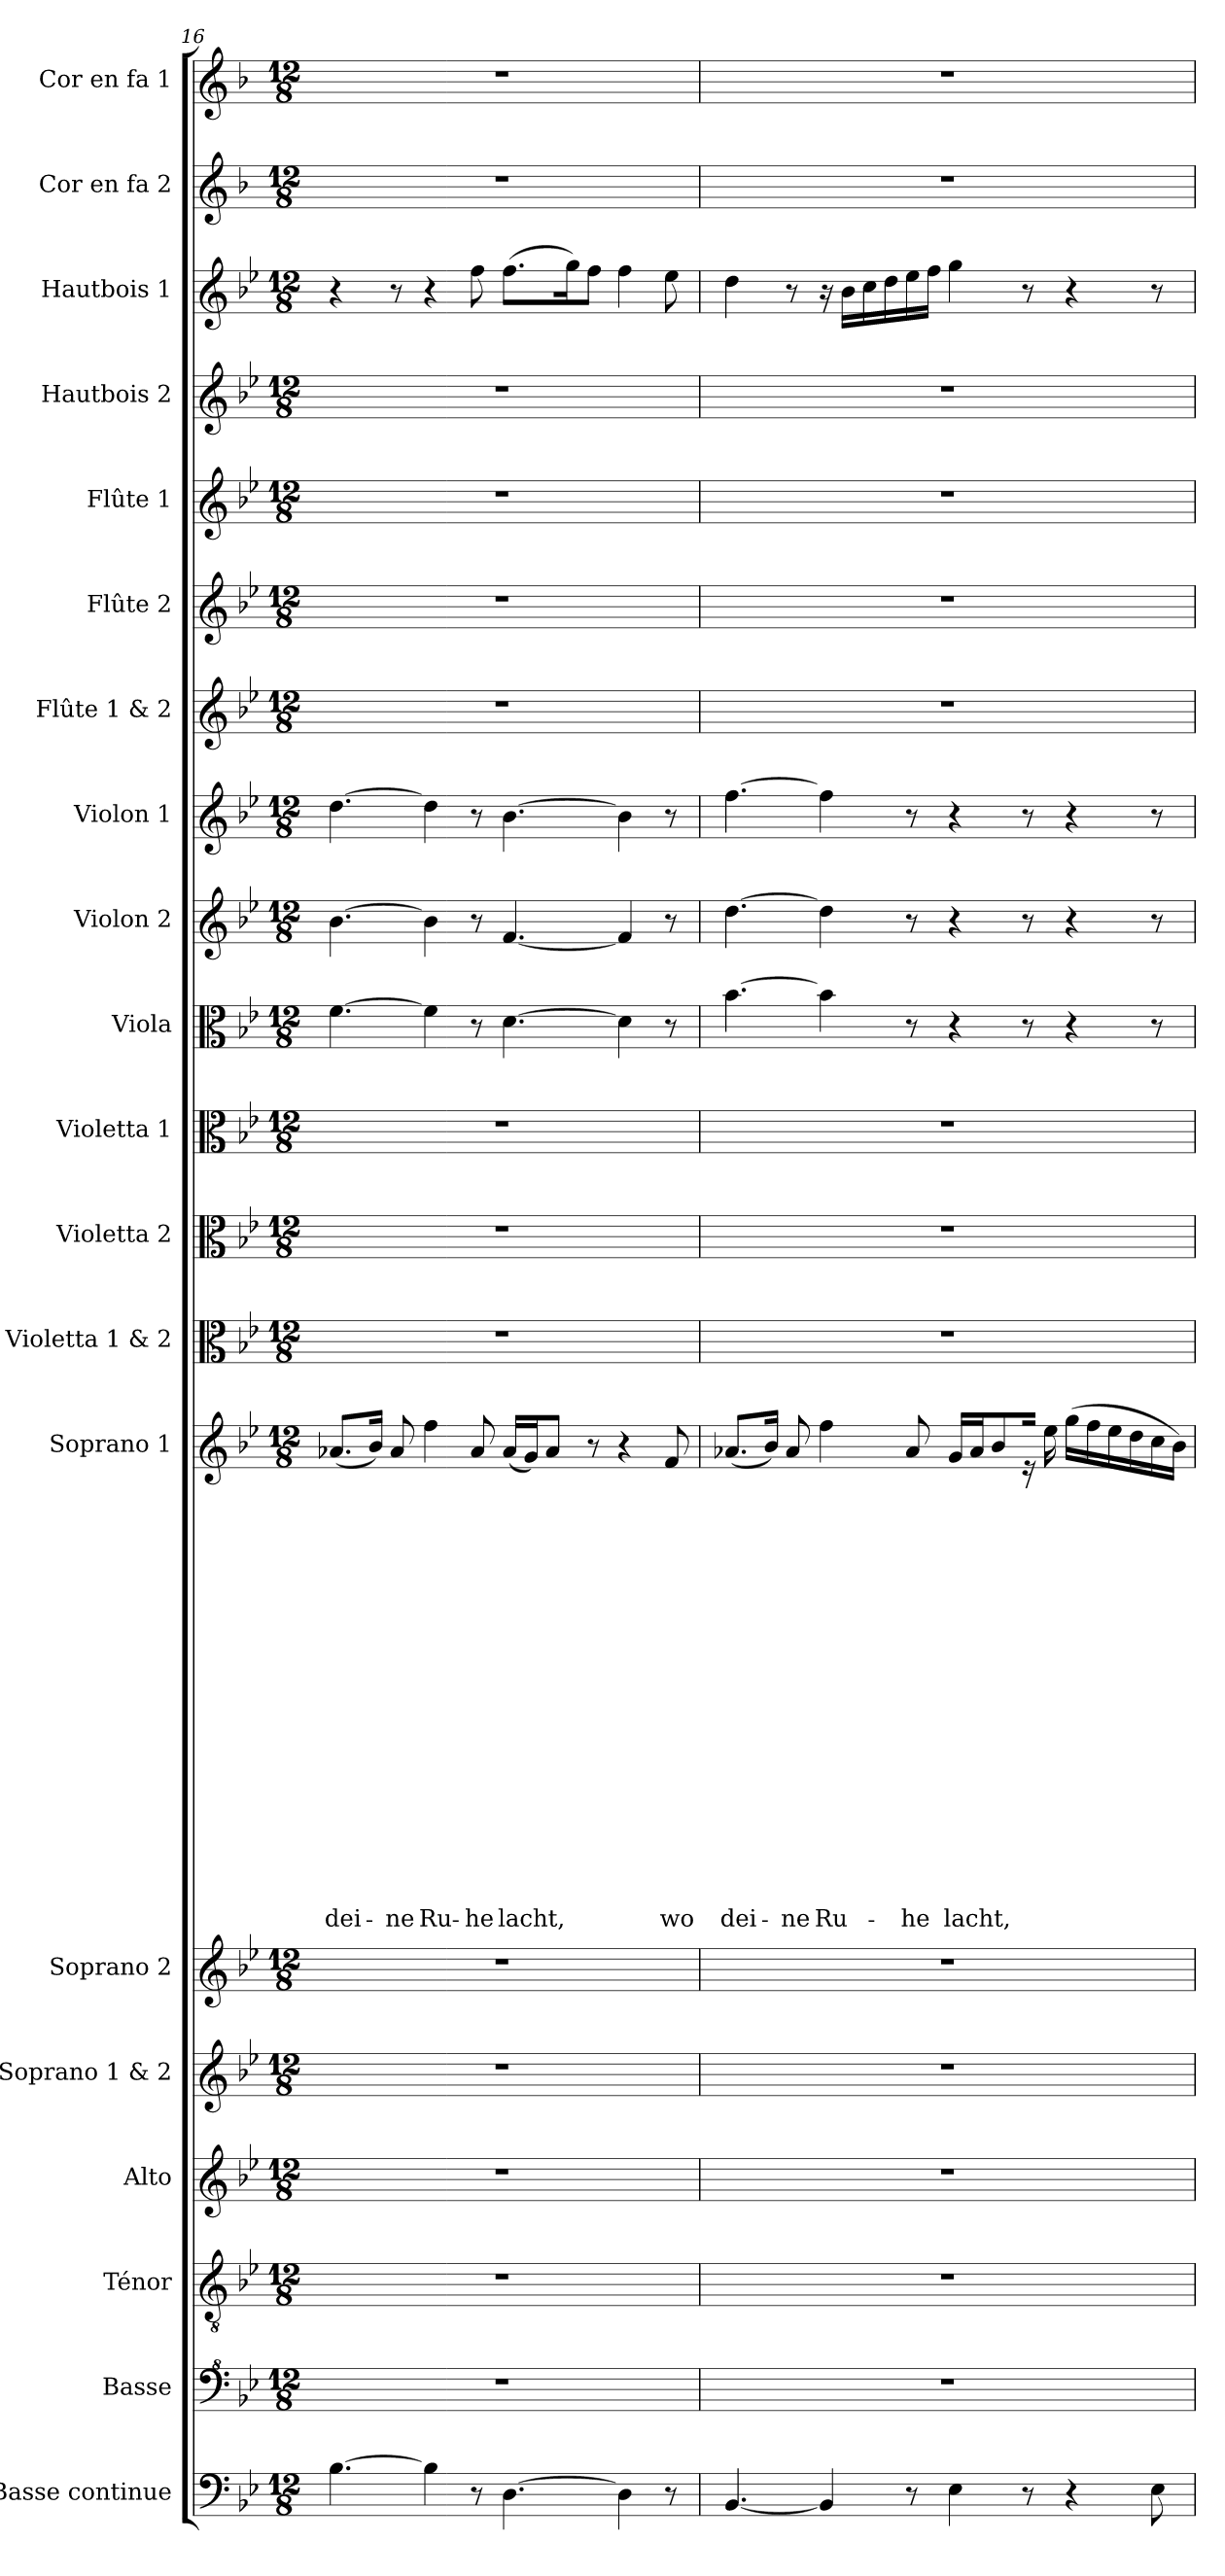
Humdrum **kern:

**kern	**kern	**kern	**kern	**kern	**kern	**kern	**text	**text	**text	**text	**text	**text	**text	**text	**text	**text	**text	**text	**text	**text	**text	**text	**text	**text	**text	**kern	**kern	**kern	**kern	**kern	**kern	**kern	**kern	**kern	**kern	**kern	**kern	**kern
*part20	*part19	*part18	*part17	*part16	*part15	*part14	*part14	*part14	*part14	*part14	*part14	*part14	*part14	*part14	*part14	*part14	*part14	*part14	*part14	*part14	*part14	*part14	*part14	*part14	*part14	*part13	*part12	*part11	*part10	*part9	*part8	*part7	*part6	*part5	*part4	*part3	*part2	*part1
*staff20	*staff19	*staff18	*staff17	*staff16	*staff15	*staff14	*staff14	*staff14	*staff14	*staff14	*staff14	*staff14	*staff14	*staff14	*staff14	*staff14	*staff14	*staff14	*staff14	*staff14	*staff14	*staff14	*staff14	*staff14	*staff14	*staff13	*staff12	*staff11	*staff10	*staff9	*staff8	*staff7	*staff6	*staff5	*staff4	*staff3	*staff2	*staff1
*I"Basse continue	*I"Basse	*I"Ténor	*I"Alto	*I"Soprano 1 & 2	*I"Soprano 2	*I"Soprano 1	*	*	*	*	*	*	*	*	*	*	*	*	*	*	*	*	*	*	*	*I"Violetta 1 & 2	*I"Violetta 2	*I"Violetta 1	*I"Viola	*I"Violon 2	*I"Violon 1	*I"Flûte 1 & 2	*I"Flûte 2	*I"Flûte 1	*I"Hautbois 2	*I"Hautbois 1	*I"Cor en fa 2	*I"Cor en fa 1
*I'BC	*I'Bas	*I'T	*I'A	*	*I'S 2	*I'S 1	*	*	*	*	*	*	*	*	*	*	*	*	*	*	*	*	*	*	*	*	*I'Vta 2	*I'Vta 1	*I'Vla	*I'Vln 2	*I'Vln 1	*	*I'Fl 2	*I'Fl 1	*I'Hb 2	*I'Hb 1	*I'Cor 2	*I'Cor 1
*clefF4	*clefF^4	*clefGv2	*clefG2	*clefG2	*clefG2	*clefG2	*	*	*	*	*	*	*	*	*	*	*	*	*	*	*	*	*	*	*	*clefC3	*clefC3	*clefC3	*clefC3	*clefG2	*clefG2	*clefG2	*clefG2	*clefG2	*clefG2	*clefG2	*clefG2	*clefG2
*ITrd7c12	*	*	*	*	*	*	*	*	*	*	*	*	*	*	*	*	*	*	*	*	*	*	*	*	*	*	*	*	*	*	*	*	*	*	*	*	*ITrd4c7	*ITrd4c7
*k[b-e-]	*k[b-e-]	*k[b-e-]	*k[b-e-]	*k[b-e-]	*k[b-e-]	*k[b-e-]	*	*	*	*	*	*	*	*	*	*	*	*	*	*	*	*	*	*	*	*k[b-e-]	*k[b-e-]	*k[b-e-]	*k[b-e-]	*k[b-e-]	*k[b-e-]	*k[b-e-]	*k[b-e-]	*k[b-e-]	*k[b-e-]	*k[b-e-]	*k[b-e-]	*k[b-e-]
*B-:	*B-:	*B-:	*B-:	*B-:	*B-:	*B-:	*	*	*	*	*	*	*	*	*	*	*	*	*	*	*	*	*	*	*	*B-:	*B-:	*B-:	*B-:	*B-:	*B-:	*B-:	*B-:	*B-:	*B-:	*B-:	*B-:	*B-:
*M12/8	*M12/8	*M12/8	*M12/8	*M12/8	*M12/8	*M12/8	*	*	*	*	*	*	*	*	*	*	*	*	*	*	*	*	*	*	*	*M12/8	*M12/8	*M12/8	*M12/8	*M12/8	*M12/8	*M12/8	*M12/8	*M12/8	*M12/8	*M12/8	*M12/8	*M12/8
=16	=16	=16	=16	=16	=16	=16	=16	=16	=16	=16	=16	=16	=16	=16	=16	=16	=16	=16	=16	=16	=16	=16	=16	=16	=16	=16	=16	=16	=16	=16	=16	=16	=16	=16	=16	=16	=16	=16
!	!	!	!	!	!	!	!	!	!	!	!	!	!	!	!	!	!	!	!	!	!	!	!	!	!LO:LY:b	!	!	!	!	!	!	!	!	!	!	!	!	!
[4.BB-\	1.r	1.r	1.r	1.r	1.r	(<8.a-X/L	.	.	.	.	.	.	.	.	.	.	.	.	.	.	.	.	.	.	dei-	1.r	1.r	1.r	[4.f\	[4.b-\	[4.dd\	1.r	1.r	1.r	1.r	4r	1.r	1.r
.	.	.	.	.	.	16b-/Jk)	.	.	.	.	.	.	.	.	.	.	.	.	.	.	.	.	.	.	.	.	.	.	.	.	.	.	.	.	.	.	.	.
!	!	!	!	!	!	!	!	!	!	!	!	!	!	!	!	!	!	!	!	!	!	!	!	!	!LO:LY:b	!	!	!	!	!	!	!	!	!	!	!	!	!
.	.	.	.	.	.	8a-/	.	.	.	.	.	.	.	.	.	.	.	.	.	.	.	.	.	.	-ne	.	.	.	.	.	.	.	.	.	.	8r	.	.
!	!	!	!	!	!	!	!	!	!	!	!	!	!	!	!	!	!	!	!	!	!	!	!	!	!LO:LY:b	!	!	!	!	!	!	!	!	!	!	!	!	!
4BB-\]	.	.	.	.	.	4ff\	.	.	.	.	.	.	.	.	.	.	.	.	.	.	.	.	.	.	Ru-	.	.	.	4f\]	4b-\]	4dd\]	.	.	.	.	4r	.	.
!	!	!	!	!	!	!	!	!	!	!	!	!	!	!	!	!	!	!	!	!	!	!	!	!	!LO:LY:b	!	!	!	!	!	!	!	!	!	!	!	!	!
8r	.	.	.	.	.	8a-/	.	.	.	.	.	.	.	.	.	.	.	.	.	.	.	.	.	.	-he	.	.	.	8r	8r	8r	.	.	.	.	8ff\	.	.
!	!	!	!	!	!	!	!	!	!	!	!	!	!	!	!	!	!	!	!	!	!	!	!	!	!LO:LY:b	!	!	!	!	!	!	!	!	!	!	!	!	!
[4.DD\	.	.	.	.	.	(<16a-/LL	.	.	.	.	.	.	.	.	.	.	.	.	.	.	.	.	.	.	lacht,	.	.	.	[4.d\	[4.f/	[4.b-\	.	.	.	.	(>8.ff\L	.	.
.	.	.	.	.	.	16g/J)	.	.	.	.	.	.	.	.	.	.	.	.	.	.	.	.	.	.	.	.	.	.	.	.	.	.	.	.	.	.	.	.
.	.	.	.	.	.	8a-/J	.	.	.	.	.	.	.	.	.	.	.	.	.	.	.	.	.	.	.	.	.	.	.	.	.	.	.	.	.	.	.	.
.	.	.	.	.	.	.	.	.	.	.	.	.	.	.	.	.	.	.	.	.	.	.	.	.	.	.	.	.	.	.	.	.	.	.	.	16gg\k)	.	.
.	.	.	.	.	.	8r	.	.	.	.	.	.	.	.	.	.	.	.	.	.	.	.	.	.	.	.	.	.	.	.	.	.	.	.	.	8ff\J	.	.
4DD\]	.	.	.	.	.	4r	.	.	.	.	.	.	.	.	.	.	.	.	.	.	.	.	.	.	.	.	.	.	4d\]	4f/]	4b-\]	.	.	.	.	4ff\	.	.
!	!	!	!	!	!	!	!	!	!	!	!	!	!	!	!	!	!	!	!	!	!	!	!	!	!LO:LY:b	!	!	!	!	!	!	!	!	!	!	!	!	!
8r	.	.	.	.	.	8f/	.	.	.	.	.	.	.	.	.	.	.	.	.	.	.	.	.	.	wo	.	.	.	8r	8r	8r	.	.	.	.	8ee-\	.	.
!!LO:PB:g=z
=17	=17	=17	=17	=17	=17	=17	=17	=17	=17	=17	=17	=17	=17	=17	=17	=17	=17	=17	=17	=17	=17	=17	=17	=17	=17	=17	=17	=17	=17	=17	=17	=17	=17	=17	=17	=17	=17	=17
!	!	!	!	!	!	!	!	!	!	!	!	!	!	!	!	!	!	!	!	!	!	!	!	!	!LO:LY:b	!	!	!	!	!	!	!	!	!	!	!	!	!
*	*	*	*	*	*	*^	*	*	*	*	*	*	*	*	*	*	*	*	*	*	*	*	*	*	*	*	*	*	*	*	*	*	*	*	*	*	*	*
[4.BBB-/	1.r	1.r	1.r	1.r	1.r	(>8.a-X/L	4ryy	.	.	.	.	.	.	.	.	.	.	.	.	.	.	.	.	.	.	dei-	1.r	1.r	1.r	[4.b-\	[4.dd\	[4.ff\	1.r	1.r	1.r	1.r	4dd\	1.r	1.r
.	.	.	.	.	.	16b-/Jk)	.	.	.	.	.	.	.	.	.	.	.	.	.	.	.	.	.	.	.	.	.	.	.	.	.	.	.	.	.	.	.	.	.
!	!	!	!	!	!	!	!	!	!	!	!	!	!	!	!	!	!	!	!	!	!	!	!	!	!	!LO:LY:b	!	!	!	!	!	!	!	!	!	!	!	!	!
.	.	.	.	.	.	8a-/	8ryy	.	.	.	.	.	.	.	.	.	.	.	.	.	.	.	.	.	.	-ne	.	.	.	.	.	.	.	.	.	.	8r	.	.
!	!	!	!	!	!	!	!	!	!	!	!	!	!	!	!	!	!	!	!	!	!	!	!	!	!	!LO:LY:b	!	!	!	!	!	!	!	!	!	!	!	!	!
4BBB-/]	.	.	.	.	.	4ff\	4ryy	.	.	.	.	.	.	.	.	.	.	.	.	.	.	.	.	.	.	Ru-	.	.	.	4b-\]	4dd\]	4ff\]	.	.	.	.	16r	.	.
.	.	.	.	.	.	.	.	.	.	.	.	.	.	.	.	.	.	.	.	.	.	.	.	.	.	.	.	.	.	.	.	.	.	.	.	.	16b-\LL	.	.
.	.	.	.	.	.	.	.	.	.	.	.	.	.	.	.	.	.	.	.	.	.	.	.	.	.	.	.	.	.	.	.	.	.	.	.	.	16cc\	.	.
.	.	.	.	.	.	.	.	.	.	.	.	.	.	.	.	.	.	.	.	.	.	.	.	.	.	.	.	.	.	.	.	.	.	.	.	.	16dd\	.	.
!	!	!	!	!	!	!	!	!	!	!	!	!	!	!	!	!	!	!	!	!	!	!	!	!	!	!LO:LY:b	!	!	!	!	!	!	!	!	!	!	!	!	!
8r	.	.	.	.	.	8a-/	8ryy	.	.	.	.	.	.	.	.	.	.	.	.	.	.	.	.	.	.	-he	.	.	.	8r	8r	8r	.	.	.	.	16ee-\	.	.
.	.	.	.	.	.	.	.	.	.	.	.	.	.	.	.	.	.	.	.	.	.	.	.	.	.	.	.	.	.	.	.	.	.	.	.	.	16ff\JJ	.	.
!	!	!	!	!	!	!	!	!	!	!	!	!	!	!	!	!	!	!	!	!	!	!	!	!	!	!LO:LY:b	!	!	!	!	!	!	!	!	!	!	!	!	!
4EE-\	.	.	.	.	.	16g/LL	4ryy	.	.	.	.	.	.	.	.	.	.	.	.	.	.	.	.	.	.	lacht,	.	.	.	4r	4r	4r	.	.	.	.	4gg\	.	.
.	.	.	.	.	.	16a-/J	.	.	.	.	.	.	.	.	.	.	.	.	.	.	.	.	.	.	.	.	.	.	.	.	.	.	.	.	.	.	.	.	.
.	.	.	.	.	.	8b-/	.	.	.	.	.	.	.	.	.	.	.	.	.	.	.	.	.	.	.	.	.	.	.	.	.	.	.	.	.	.	.	.	.
8r	.	.	.	.	.	16b-/Jkyy	16r	.	.	.	.	.	.	.	.	.	.	.	.	.	.	.	.	.	.	.	.	.	.	8r	8r	8r	.	.	.	.	8r	.	.
.	.	.	.	.	.	16ee-!\	16ryy	.	.	.	.	.	.	.	.	.	.	.	.	.	.	.	.	.	.	.	.	.	.	.	.	.	.	.	.	.	.	.	.
4r	.	.	.	.	.	(>16gg\LL	4ryy	.	.	.	.	.	.	.	.	.	.	.	.	.	.	.	.	.	.	.	.	.	.	4r	4r	4r	.	.	.	.	4r	.	.
.	.	.	.	.	.	16ff\	.	.	.	.	.	.	.	.	.	.	.	.	.	.	.	.	.	.	.	.	.	.	.	.	.	.	.	.	.	.	.	.	.
.	.	.	.	.	.	16ee-\	.	.	.	.	.	.	.	.	.	.	.	.	.	.	.	.	.	.	.	.	.	.	.	.	.	.	.	.	.	.	.	.	.
.	.	.	.	.	.	16dd\	.	.	.	.	.	.	.	.	.	.	.	.	.	.	.	.	.	.	.	.	.	.	.	.	.	.	.	.	.	.	.	.	.
8EE-\	.	.	.	.	.	16cc\	8ryy	.	.	.	.	.	.	.	.	.	.	.	.	.	.	.	.	.	.	.	.	.	.	8r	8r	8r	.	.	.	.	8r	.	.
.	.	.	.	.	.	16b-\JJ)	.	.	.	.	.	.	.	.	.	.	.	.	.	.	.	.	.	.	.	.	.	.	.	.	.	.	.	.	.	.	.	.	.
*	*	*	*	*	*	*v	*v	*	*	*	*	*	*	*	*	*	*	*	*	*	*	*	*	*	*	*	*	*	*	*	*	*	*	*	*	*	*	*	*
=	=	=	=	=	=	=	=	=	=	=	=	=	=	=	=	=	=	=	=	=	=	=	=	=	=	=	=	=	=	=	=	=	=	=	=	=	=	=
*-	*-	*-	*-	*-	*-	*-	*-	*-	*-	*-	*-	*-	*-	*-	*-	*-	*-	*-	*-	*-	*-	*-	*-	*-	*-	*-	*-	*-	*-	*-	*-	*-	*-	*-	*-	*-	*-	*-
